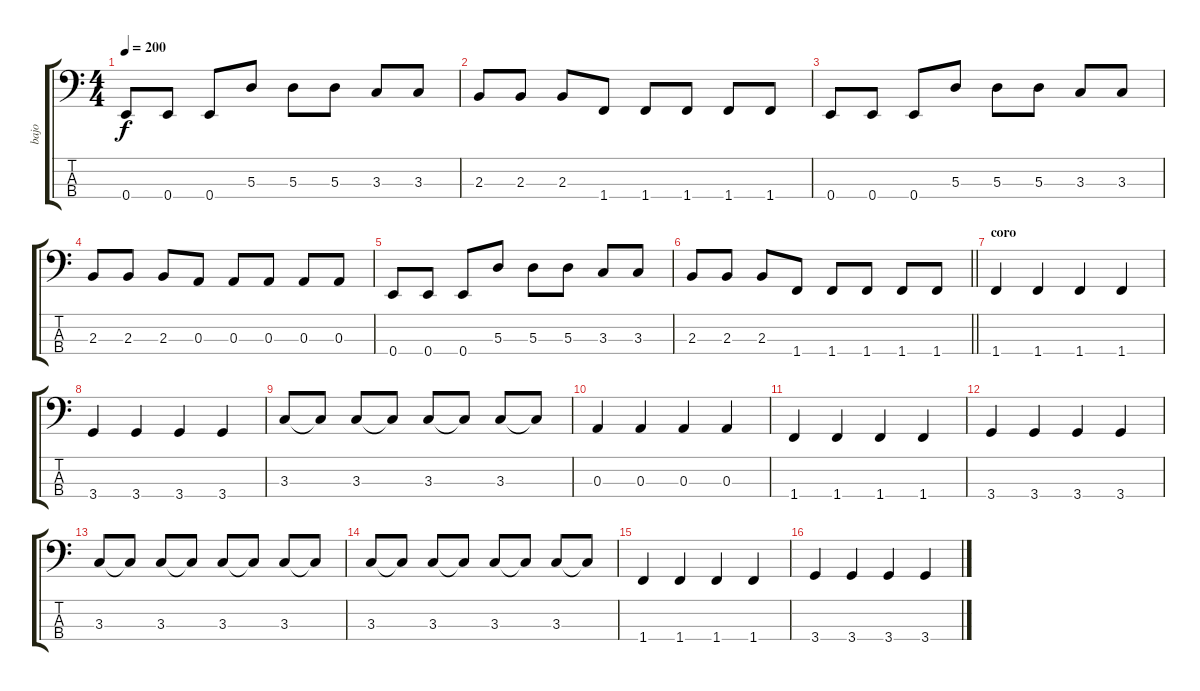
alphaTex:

\track ("bajo" "bajo") {instrument electricbassfinger}
\staff {score tabs}
\tuning (G2 D2 A1 E1) {hide}
\ts (4 4)
\tempo 200
\clef f4
\ks c
0.4.8{dy f} 0.4.8 0.4.8 5.3.8 5.3.8 5.3.8 3.3.8 3.3.8 |
2.3.8 2.3.8 2.3.8 1.4.8 1.4.8 1.4.8 1.4.8 1.4.8 |
0.4.8 0.4.8 0.4.8 5.3.8 5.3.8 5.3.8 3.3.8 3.3.8 |
2.3.8 2.3.8 2.3.8 0.3.8 0.3.8 0.3.8 0.3.8 0.3.8 |
0.4.8 0.4.8 0.4.8 5.3.8 5.3.8 5.3.8 3.3.8 3.3.8 |
\barLineRight lightlight
2.3.8 2.3.8 2.3.8 1.4.8 1.4.8 1.4.8 1.4.8 1.4.8 |
\section ("" "coro")
1.4.4 1.4.4 1.4.4 1.4.4 |
3.4.4 3.4.4 3.4.4 3.4.4 |
3.3.8 3.3{t}.8 3.3.8 3.3{t}.8 3.3.8 3.3{t}.8 3.3.8 3.3{t}.8 |
0.3.4 0.3.4 0.3.4 0.3.4 |
1.4.4 1.4.4 1.4.4 1.4.4 |
3.4.4 3.4.4 3.4.4 3.4.4 |
3.3.8 3.3{t}.8 3.3.8 3.3{t}.8 3.3.8 3.3{t}.8 3.3.8 3.3{t}.8 |
3.3.8 3.3{t}.8 3.3.8 3.3{t}.8 3.3.8 3.3{t}.8 3.3.8 3.3{t}.8 |
1.4.4 1.4.4 1.4.4 1.4.4 |
3.4.4 3.4.4 3.4.4 3.4.4
